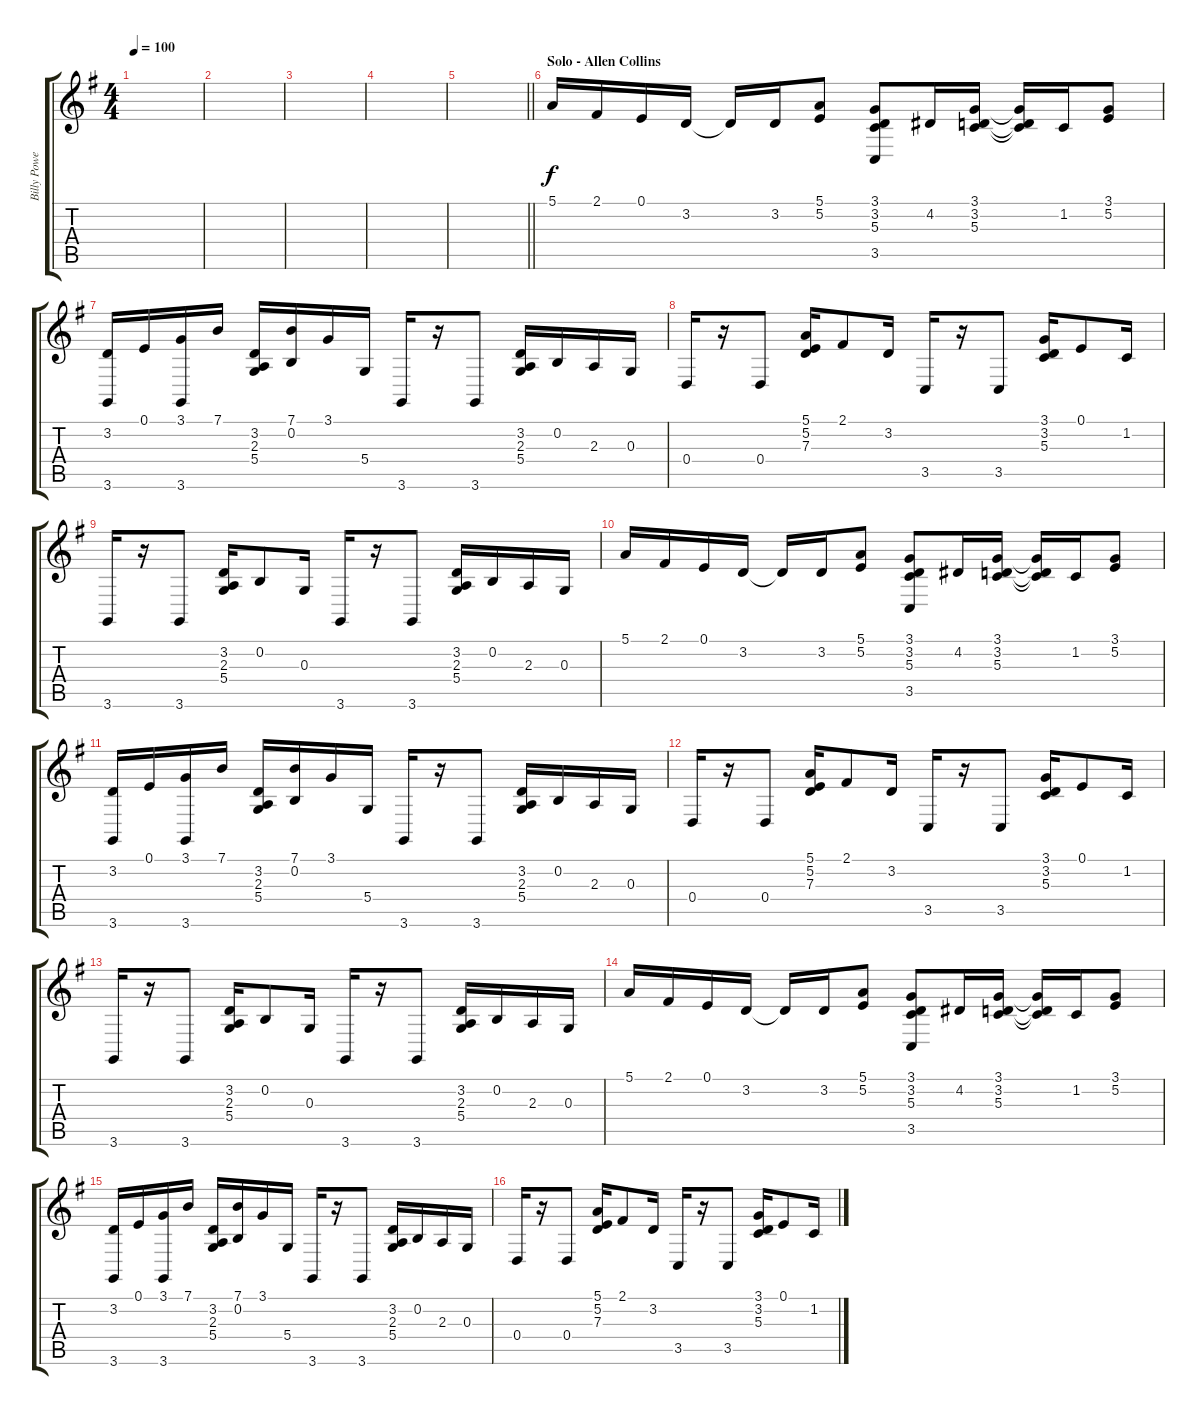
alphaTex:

\track ("Billy Powell" "Billy Powe") {instrument acousticgrandpiano}
\staff {score tabs}
\tuning (E4 B3 G3 D3 A2 E2) {hide}
\ts (4 4)
\tempo 100
\clef g2
\ks g
|
|
|
|
\barLineRight lightlight
|
\section ("" "Solo - Allen Collins")
5.1.16 2.1.16 0.1.16 3.2.16 3.2{t}.16 3.2.16 (5.1 5.2).8 (3.1 3.2 5.3 3.5).8 4.2.16 (3.1 3.2 5.3).16 (3.1{t} 3.2{t} 5.3{t}).16 1.2.16 (3.1 5.2).8 |
(3.2 3.6).16 0.1.16 (3.1 3.6).16 7.1.16 (3.2 2.3 5.4).16 (7.1 0.2).16 3.1.16 5.4.16 3.6.16 r.16 3.6.8 (3.2 2.3 5.4).16 0.2.16 2.3.16 0.3.16 |
0.4.16 r.16 0.4.8 (5.1 5.2 7.3).16 2.1.8 3.2.16 3.5.16 r.16 3.5.8 (3.1 3.2 5.3).16 0.1.8 1.2.16 |
3.6.16 r.16 3.6.8 (3.2 2.3 5.4).16 0.2.8 0.3.16 3.6.16 r.16 3.6.8 (3.2 2.3 5.4).16 0.2.16 2.3.16 0.3.16 |
5.1.16 2.1.16 0.1.16 3.2.16 3.2{t}.16 3.2.16 (5.1 5.2).8 (3.1 3.2 5.3 3.5).8 4.2.16 (3.1 3.2 5.3).16 (3.1{t} 3.2{t} 5.3{t}).16 1.2.16 (3.1 5.2).8 |
(3.2 3.6).16 0.1.16 (3.1 3.6).16 7.1.16 (3.2 2.3 5.4).16 (7.1 0.2).16 3.1.16 5.4.16 3.6.16 r.16 3.6.8 (3.2 2.3 5.4).16 0.2.16 2.3.16 0.3.16 |
0.4.16 r.16 0.4.8 (5.1 5.2 7.3).16 2.1.8 3.2.16 3.5.16 r.16 3.5.8 (3.1 3.2 5.3).16 0.1.8 1.2.16 |
3.6.16 r.16 3.6.8 (3.2 2.3 5.4).16 0.2.8 0.3.16 3.6.16 r.16 3.6.8 (3.2 2.3 5.4).16 0.2.16 2.3.16 0.3.16 |
5.1.16 2.1.16 0.1.16 3.2.16 3.2{t}.16 3.2.16 (5.1 5.2).8 (3.1 3.2 5.3 3.5).8 4.2.16 (3.1 3.2 5.3).16 (3.1{t} 3.2{t} 5.3{t}).16 1.2.16 (3.1 5.2).8 |
(3.2 3.6).16 0.1.16 (3.1 3.6).16 7.1.16 (3.2 2.3 5.4).16 (7.1 0.2).16 3.1.16 5.4.16 3.6.16 r.16 3.6.8 (3.2 2.3 5.4).16 0.2.16 2.3.16 0.3.16 |
0.4.16 r.16 0.4.8 (5.1 5.2 7.3).16 2.1.8 3.2.16 3.5.16 r.16 3.5.8 (3.1 3.2 5.3).16 0.1.8 1.2.16
